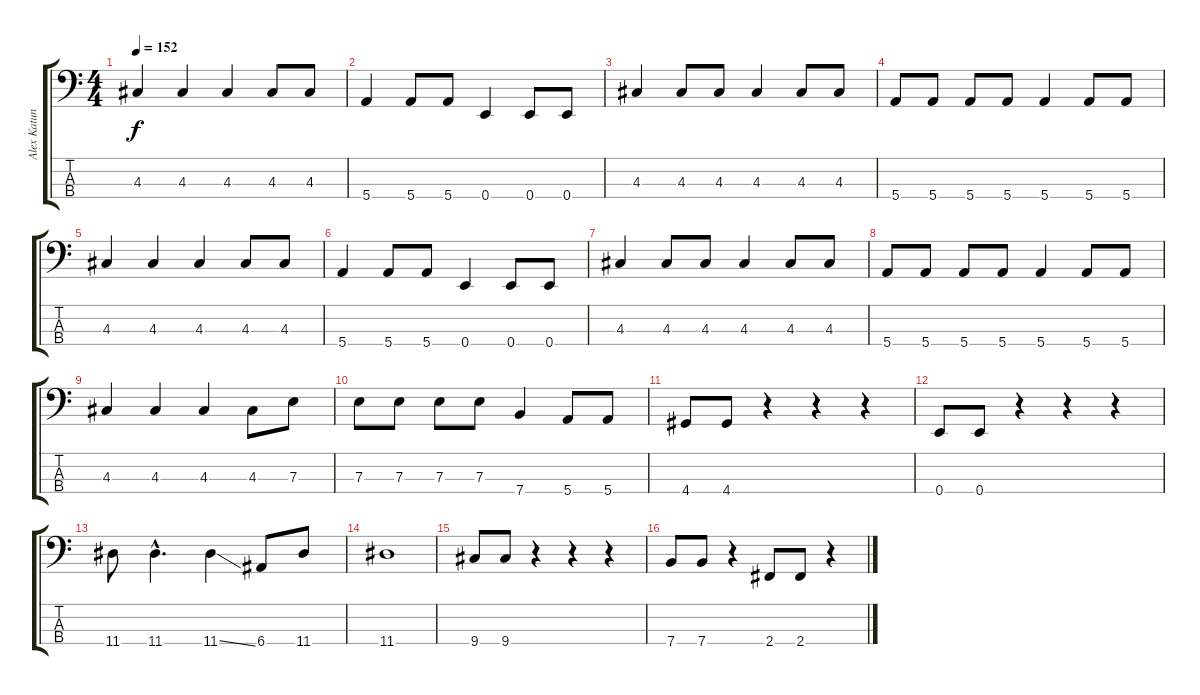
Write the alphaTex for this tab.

\track ("Alex Katunich" "Alex Katun") {instrument electricbassfinger}
\staff {score tabs}
\tuning (G2 D2 A1 E1) {hide}
\ts (4 4)
\tempo 152
\clef f4
\ks c
4.3.4{dy f} 4.3.4 4.3.4 4.3.8 4.3.8 |
5.4.4 5.4.8 5.4.8 0.4.4 0.4.8 0.4.8 |
4.3.4 4.3.8 4.3.8 4.3.4 4.3.8 4.3.8 |
5.4.8 5.4.8 5.4.8 5.4.8 5.4.4 5.4.8 5.4.8 |
4.3.4 4.3.4 4.3.4 4.3.8 4.3.8 |
5.4.4 5.4.8 5.4.8 0.4.4 0.4.8 0.4.8 |
4.3.4 4.3.8 4.3.8 4.3.4 4.3.8 4.3.8 |
5.4.8 5.4.8 5.4.8 5.4.8 5.4.4 5.4.8 5.4.8 |
4.3.4 4.3.4 4.3.4 4.3.8 7.3.8 |
7.3.8 7.3.8 7.3.8 7.3.8 7.4.4 5.4.8 5.4.8 |
4.4.8 4.4.8 r.4 r.4 r.4 |
0.4.8 0.4.8 r.4 r.4 r.4 |
11.4.8 11.4{hac}.4{d} 11.4{ss}.4 6.4.8 11.4.8 |
11.4.1 |
9.4.8 9.4.8 r.4 r.4 r.4 |
7.4.8 7.4.8 r.4 2.4.8 2.4.8 r.4
